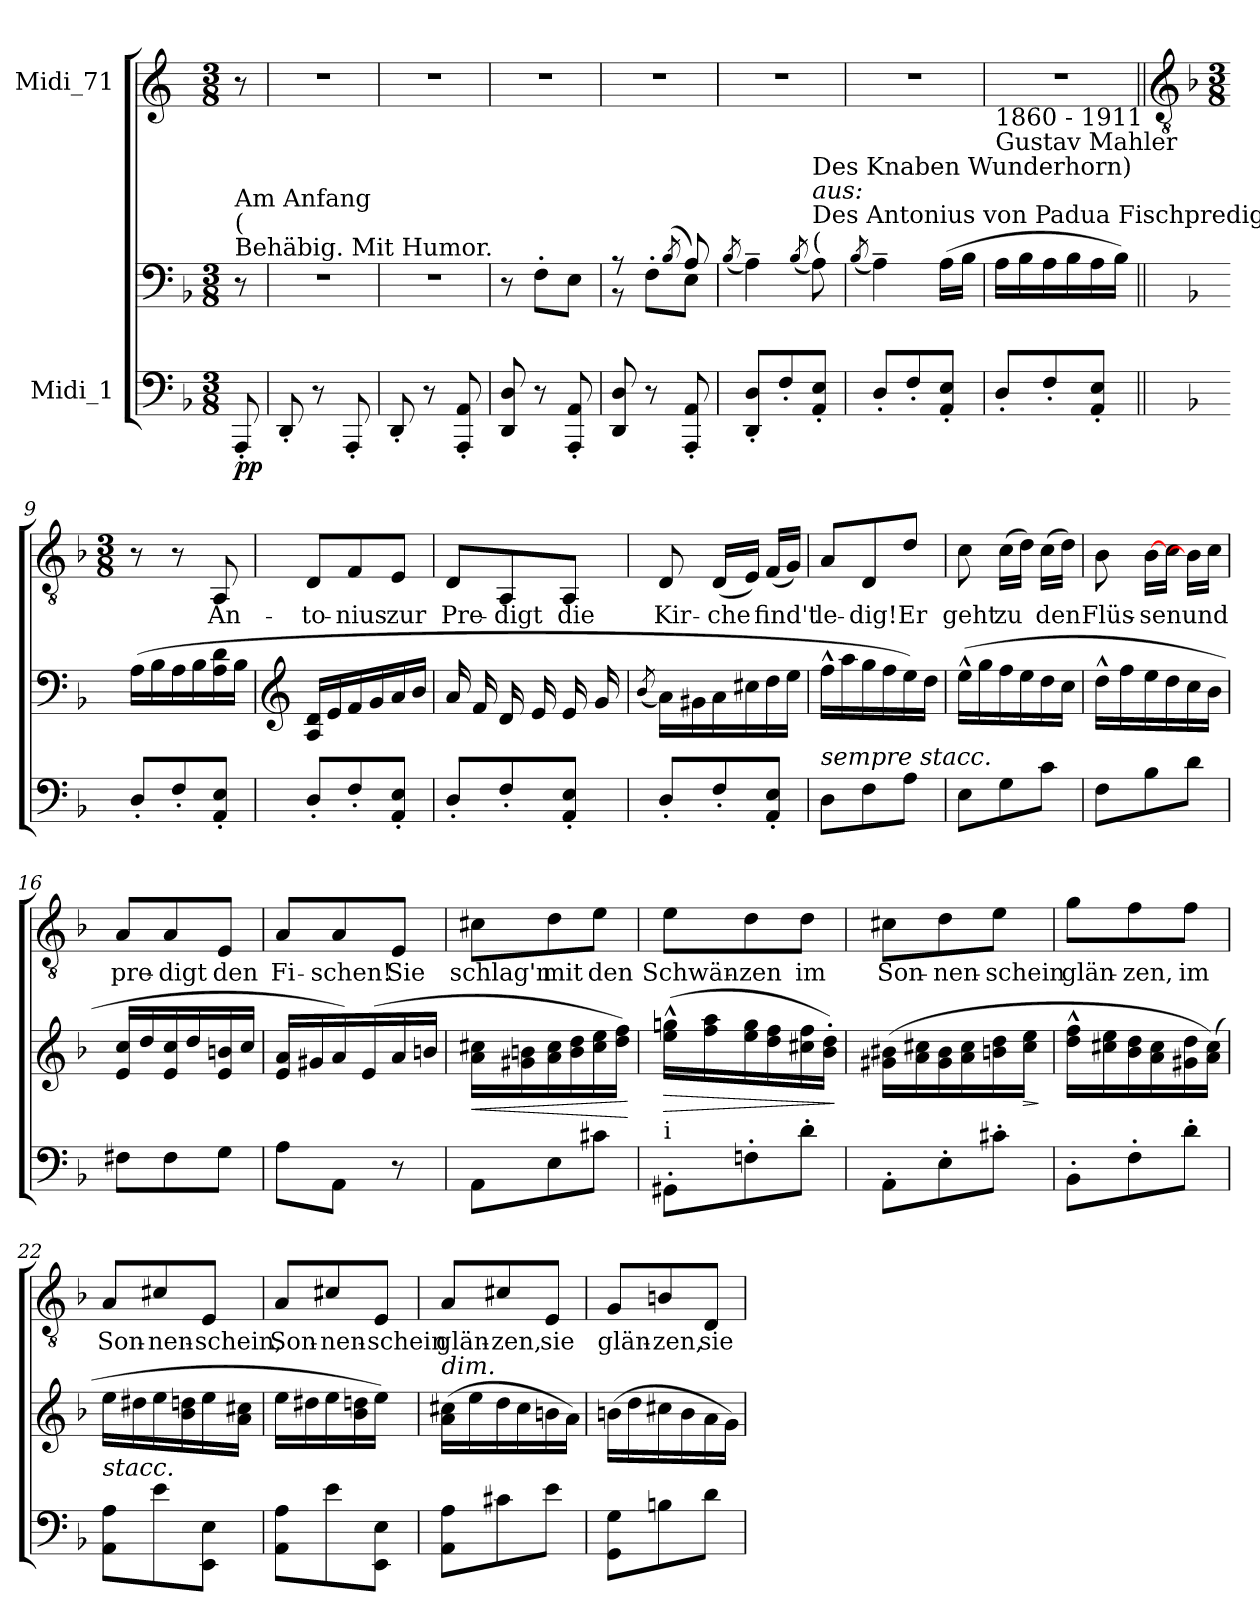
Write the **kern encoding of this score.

**kern	**kern	**dynam	**kern	**text
*part2	*part2	*part2	*part1	*part1
*staff3	*staff2	*staff2/3	*staff1	*staff1
*I"Midi_1	*	*	*I"Midi_71	*
*clefF4	*clefF4	*	*clefG2	*
*k[b-]	*k[b-]	*	*k[]	*
*M3/8	*M3/8	*	*M3/8	*
*MM69	*MM69	*	*MM69	*
=1	=1	=1	=1	=1
*	*^	*	*	*
!	!LO:TX:a:t=Behäbig. Mit Humor.	!	!	!	!
!	!LO:TX:a:t=(	!	!	!	!
!	!LO:TX:a:t=Am Anfang	!	!	!	!
!	!	!	!LO:DY:b=2	!	!
8AAA'/	8r	8ryy	pp	8r	.
=2	=2	=2	=2	=2	=2
8DD'/	4.r	4ryy	.	4.r	.
8r	.	.	.	.	.
8AAA'/	.	8ryy	.	.	.
=3	=3	=3	=3	=3	=3
8DD'/	4.r	4ryy	.	4.r	.
8r	.	.	.	.	.
8AAA/' 8AA/'	.	8ryy	.	.	.
=4	=4	=4	=4	=4	=4
8DD/ 8D/	8r	4ryy	.	4.r	.
8r	8F'\L	.	.	.	.
8AAA/' 8AA/'	8E\J	8ryy	.	.	.
=5	=5	=5	=5	=5	=5
8DD/ 8D/	8r	8r	.	4.r	.
8r	8ryy	8F'\L	.	.	.
.	(<8qB-/	.	.	.	.
8AAA/' 8AA/'	8A/)	8E\J	.	.	.
=6	=6	=6	=6	=6	=6
.	(<8qB-/	.	.	.	.
8DD/' 8D/'L	4A~\)	4ryy	.	4.r	.
8F'/	.	.	.	.	.
.	(<8qB-/	.	.	.	.
!	!LO:TX:a:t=Des Antonius von Padua Fischpredigt	!	!	!	!
!	!LO:TX:a:t=(	!	!	!	!
!	!LO:TX:a:i:t=aus&colon;	!	!	!	!
!	!LO:TX:a:t=Des Knaben Wunderhorn)	!	!	!	!
8AA/' 8E/'J	8A\)	8ryy	.	.	.
=7	=7	=7	=7	=7	=7
.	(<8qB-/	.	.	.	.
8D'/L	4A~\)	4ryy	.	4.r	.
8F'/	.	.	.	.	.
8AA/' 8E/'J	(>16A\LL	8ryy	.	.	.
.	16B-\JJ	.	.	.	.
=8	=8	=8	=8	=8	=8
!	!LO:TX:a:t=Gustav Mahler	!	!	!	!
!	!LO:TX:a:t=1860 - 1911	!	!	!	!
8D'/L	16A\LL	4ryy	.	4.r	.
.	16B-\	.	.	.	.
8F'/	16A\	.	.	.	.
.	16B-\	.	.	.	.
8AA/' 8E/'J	16A\	8ryy	.	.	.
.	16B-\JJ)	.	.	.	.
*	*v	*v	*	*	*
!!LO:LB:g=z
=9||	=9||	=9||	=9||	=9||
*	*	*	*clefGv2	*
*	*	*	*k[b-]	*
*	*	*	*F:	*
*	*	*	*M3/8	*
8D'/L	(>16A\LL	.	8r	.
.	16B-\	.	.	.
8F'/	16A\	.	8r	.
.	16B-\	.	.	.
!	!	!	!	!LO:LY:b
8AA/' 8E/'J	16A\ 16d\	.	8AA/	An-
.	16B-\JJ	.	.	.
=10	=10	=10	=10	=10
*	*clefG2	*	*	*
!	!	!	!	!LO:LY:b
8D'/L	16A/ 16d/LL	.	8D/L	-to-
.	16e/	.	.	.
!	!	!	!	!LO:LY:b
8F'/	16f/	.	8F/	-nius
.	16g/	.	.	.
!	!	!	!	!LO:LY:b
8AA/' 8E/'J	16a/	.	8E/J	zur
.	16b-/JJ	.	.	.
=11	=11	=11	=11	=11
!	!	!	!	!LO:LY:b
8D'/L	16a/	.	8D/L	Pre-
.	16f/	.	.	.
!	!	!	!	!LO:LY:b
8F'/	16d/	.	8AA/	-digt
.	16e/	.	.	.
!	!	!	!	!LO:LY:b
8AA/' 8E/'J	16e/	.	8AA/J	die
.	16g/	.	.	.
=12	=12	=12	=12	=12
.	(<8qb-/	.	.	.
!	!	!	!	!LO:LY:b
8D'/L	16a\LL)	.	8D/	Kir-
.	16g#X\	.	.	.
!	!	!	!	!LO:LY:b
8F'/	16a\	.	(<16D/LL	-che
.	16cc#X\	.	16E/JJ)	.
!	!	!	!	!LO:LY:b
8AA/' 8E/'J	16dd\	.	(<16F/LL	find't
.	16ee\JJ	.	16G/JJ)	.
=13	=13	=13	=13	=13
!LO:TX:a:i:t=sempre stacc.	!	!	!	!
!	!	!	!	!LO:LY:b
8D\L	16ff^^\LL	.	8A/L	le-
.	16aa\	.	.	.
!	!	!	!	!LO:LY:b
8F\	16gg\	.	8D/	-dig!
.	16ff\	.	.	.
!	!	!	!	!LO:LY:b
8A\J	16ee\)	.	8d/J	Er
.	16dd\JJ	.	.	.
!!LO:LB:g=z
=14	=14	=14	=14	=14
!	!	!	!	!LO:LY:b
8E\L	(>16ee^^\LL	.	8c\	geht
.	16gg\	.	.	.
!	!	!	!	!LO:LY:b
8G\	16ff\	.	(>16c\LL	zu
.	16ee\	.	16d\JJ)	.
!	!	!	!	!LO:LY:b
8c\J	16dd\	.	(>16c\LL	den
.	16cc\JJ	.	16d\JJ)	.
=15	=15	=15	=15	=15
!	!	!	!	!LO:LY:b
8F\L	16dd^^\LL	.	8B-\	Flüs-
.	16ff\	.	.	.
!	!	!	!	!LO:LY:b
8B-\	16ee\	.	[16B-\LL	-sen
.	16dd\	.	16c\JJ	.
!	!	!	!	!LO:LY:b
8d\J	16cc\	.	16B-\LL]	und
.	16b-\JJ	.	16c\JJ	.
=16	=16	=16	=16	=16
!	!	!	!	!LO:LY:b
8F#X\L	16e/ 16cc/LL	.	8A/L	pre-
.	16dd/	.	.	.
!	!	!	!	!LO:LY:b
8F#\	16e/ 16cc/	.	8A/	-digt
.	16dd/	.	.	.
!	!	!	!	!LO:LY:b
8G\J	16e/ 16bn/	.	8E/J	den
.	16cc/JJ	.	.	.
=17	=17	=17	=17	=17
!	!	!	!	!LO:LY:b
8A\L	16e/ 16a/LL	.	8A/L	Fi-
.	16g#X/	.	.	.
!	!	!	!	!LO:LY:b
8AA\J	16a/)	.	8A/	-schen!
.	(>16e/	.	.	.
!	!	!	!	!LO:LY:b
8r	16a/	.	8E/J	Sie
.	16bn/JJ	.	.	.
=18	=18	=18	=18	=18
!	!	!LO:HP:b	!	!LO:LY:b
8AA\L	16a\ 16cc#X\LL	<	8c#X\L	schlag'n
.	16g#X\ 16bn\	.	.	.
!	!	!	!	!LO:LY:b
8E\	16a\ 16cc#\	.	8d\	mit
.	16b\ 16dd\	.	.	.
!	!	!	!	!LO:LY:b
8c#X\J	16cc#\ 16ee\	.	8e\J	den
.	16dd\ 16ff\JJ)	.	.	.
.	.	[	.	.
!!LO:LB:g=z
=19	=19	=19	=19	=19
!LO:TX:a:t=i	!	!	!	!
!	!	!LO:HP:b	!	!LO:LY:b
8GG#X'\L	(>16ee\^^ 16ggni\^^LL	>	8e\L	Schwän-
.	16ff\ 16aa\	.	.	.
!	!	!	!	!LO:LY:b
8Fni'\	16ee\ 16gg\	.	8d\	-zen
.	16dd\ 16ff\	.	.	.
!	!	!	!	!LO:LY:b
8d'\J	16cc#X\ 16ff\	.	8d\J	im
.	16b-i\' 16dd\'JJ)	.	.	.
.	.	]	.	.
=20	=20	=20	=20	=20
!	!	!	!	!LO:LY:b
8AA'\L	(>16g#X\ 16b#X\LL	.	8c#X\L	Son-
.	16a\ 16cc#X\	.	.	.
!	!	!	!	!LO:LY:b
8E'\	16g#\ 16b#\	.	8d\	-nen-
.	16a\ 16cc#\	.	.	.
!	!	!	!	!LO:LY:b
8c#X'\J	16bn\ 16dd\	.	8e\J	-schein
!	!	!LO:HP:b	!	!
.	16cc#\ 16ee\JJ	>	.	.
.	.	]	.	.
=21	=21	=21	=21	=21
!	!	!	!	!LO:LY:b
8BB-'\L	16dd\^^ 16ff\^^LL	.	8g\L	glän-
.	16cc#X\ 16ee\	.	.	.
!	!	!	!	!LO:LY:b
8F'\	16b-i\ 16dd\	.	8f\	-zen,
.	16a\ 16cc#\	.	.	.
!	!	!	!	!LO:LY:b
8d'\J	16g#X\ 16dd\	.	8f\J	im
.	(>16a\ 16cc#\JJ)	.	.	.
=22	=22	=22	=22	=22
!LO:TX:a:i:t=stacc.	!	!	!	!
!	!	!	!	!LO:LY:b
8AA\ 8A\L	16ee\LL	.	8A/L	Son-
.	16dd#X\	.	.	.
!	!	!	!	!LO:LY:b
8e\	16ee\	.	8c#X/	-nen-
.	16b-i\ 16ddn\	.	.	.
!	!	!	!	!LO:LY:b
8EE\ 8E\J	16ee\	.	8E/J	-schein,
.	16a\ 16cc#X\JJ	.	.	.
=23	=23	=23	=23	=23
!	!	!	!	!LO:LY:b
8AA\ 8A\L	16ee\LL	.	8A/L	Son-
.	16dd#X\	.	.	.
!	!	!	!	!LO:LY:b
8e\	16ee\	.	8c#X/	-nen-
.	16b-i\ 16ddn\	.	.	.
!	!	!	!	!LO:LY:b
8EE\ 8E\J	16ee\JJ)	.	8E/J	-schein
.	16ryy	.	.	.
!!LO:PB:g=z
=24	=24	=24	=24	=24
!	!LO:TX:a:i:t=dim.	!	!	!
!	!	!	!	!LO:LY:b
8AA\ 8A\L	(>16a\ 16cc#X\LL	.	8A/L	glän-
.	16ee\	.	.	.
!	!	!	!	!LO:LY:b
8c#X\	16dd\	.	8c#X/	-zen,
.	16cc#\	.	.	.
!	!	!	!	!LO:LY:b
8e\J	16bn\	.	8E/J	sie
.	16a\JJ)	.	.	.
=25	=25	=25	=25	=25
!	!	!	!	!LO:LY:b
8GG\ 8G\L	(>16bn\LL	.	8G/L	glän-
.	16dd\	.	.	.
!	!	!	!	!LO:LY:b
8Bn\	16cc#X\	.	8Bn/	-zen,
.	16b\	.	.	.
!	!	!	!	!LO:LY:b
8d\J	16a\	.	8D/J	sie
.	16g\JJ)	.	.	.
=	=	=	=	=
*-	*-	*-	*-	*-
